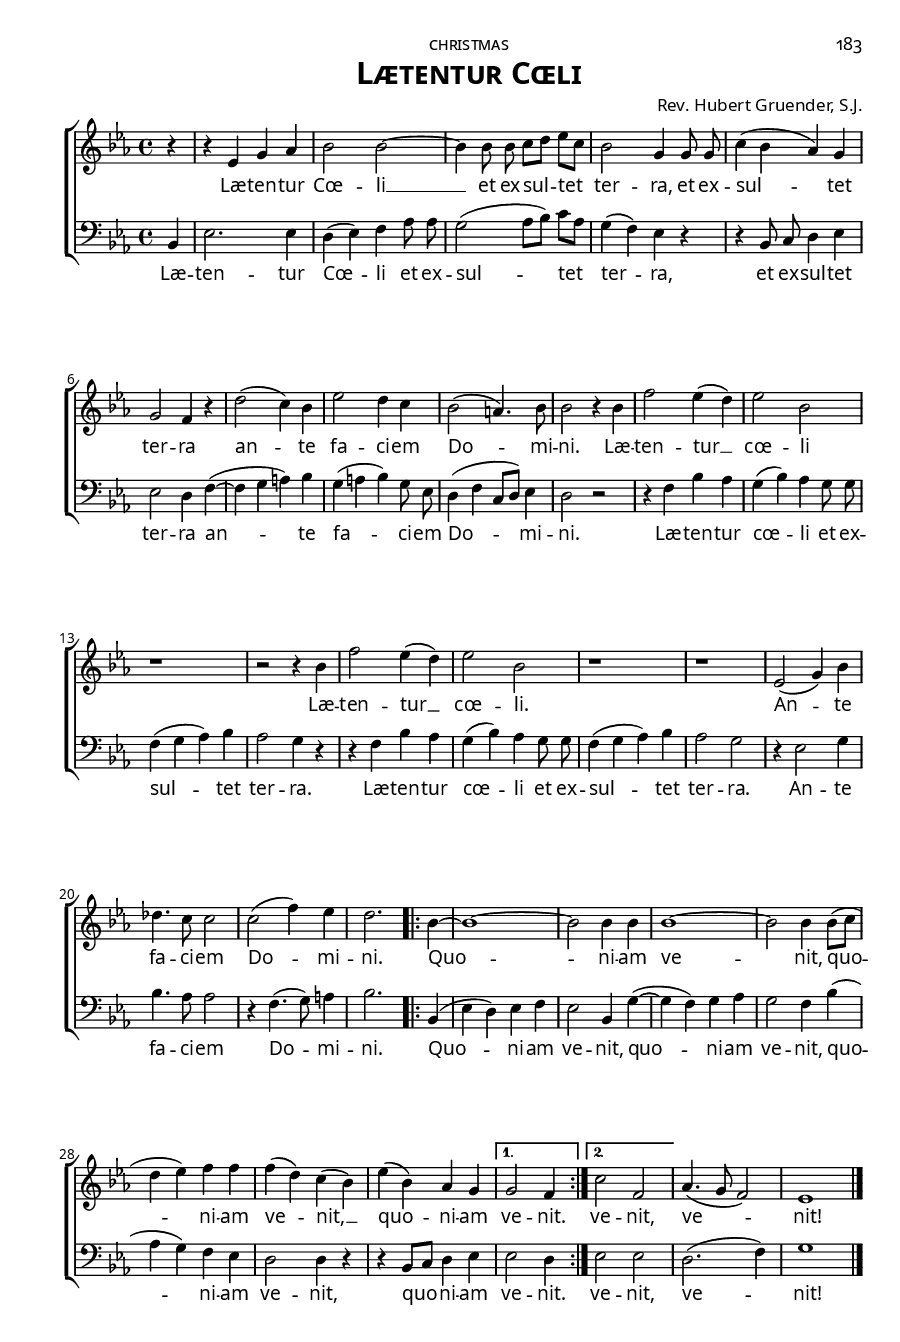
\include "util.ly"
\version "2.14.2"
#(set-global-staff-size 15) \paper{ #(define fonts (make-pango-font-tree "GoudyOlSt BT" "Garamond Premier Pro" "Garamond Premier Pro" (/ 15 20))) }
\header {
  title = \markup{\override #'(font-name . "Garamond Premier Pro Semibold"){ \abs-fontsize #15 \smallCapsOldStyle"Lætentur Cœli"}}
  composer = \markup\oldStyleNum"Rev. Hubert Gruender, S.J."
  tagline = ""
}
\paper {
  %print-all-headers = ##f
  paper-height = 9\in
  paper-width = 6\in
  indent = 0\in
  %system-system-spacing = #'((basic-distance . 10) (padding . 0))
  %system-system-spacing =
  %  #'((basic-distance . 0)
  %     (minimum-distance . 0)
  %     (padding . -0.35)
  %     (stretchability . 100))
  ragged-last-bottom = ##f
  ragged-bottom = ##f
  two-sided = ##t
  inner-margin = 0.5\in
  outer-margin = 0.25\in
  top-margin = 0.25\in
  bottom-margin = 0.25\in
  first-page-number = #183
  print-first-page-number = ##t
  headerLine = \markup{\override #'(font-name . "Garamond Premier Pro") \smallCapsOldStyle"christmas"}
  oddHeaderMarkup = \markup\fill-line{
     \override #'(font-name . "Garamond Premier Pro")\abs-fontsize #8.5
     \combine 
        \fill-line{"" \on-the-fly #print-page-number-check-first
        \oldStylePageNum""
        }
        \fill-line{\headerLine}
  }
  evenHeaderMarkup = \markup {
     \override #'(font-name . "Garamond Premier Pro")\abs-fontsize #8.5
     \combine
        \on-the-fly #print-page-number-check-first
        \oldStylePageNum""
        \fill-line{\headerLine}
  }
}
global = {
  \key ees \major
  \time 4/4
  \autoBeamOff
  \override DynamicLineSpanner #'staff-padding = #0.0
  \override DynamicLineSpanner #'Y-extent = #'(-1 . 1)
}

sopMusic = \relative c' {
  \oneVoice
  \partial 4 r4 |
  r4 ees g aes |
  bes2 bes~ |
  bes4 bes8 bes c[ d] ees[ c] |
  bes2 g4 g8 g |
  c4( bes aes) g |
  g2 f4 r |
  
  d'2( c4) bes |
  ees2 d4 c |
  bes2( a4.) bes8 |
  bes2 r4 bes |
  f'2 ees4( d) |
  ees2 bes |
  r1 |
  
  r2 r4 bes |
  f'2 ees4( d) |
  ees2 bes |
  r1 |
  r1 |
  ees,2( g4) bes |
  des4. c8 c2 |
  
  c2( f4) ees |
  \partial 2. d2. \repeat volta 2 {
    \partial 4 bes4~ |
    bes1~ |
    bes2 bes4 bes |
    bes1~ |
    bes2 bes4 bes8([ c] |
    d4 ees) f f |
    
    f( d) c4( bes) |
    ees( bes) aes g |
  }
  \alternative {
    {
      \partial 2. g2 f4 |
    }
    {
      c'2 f, |
    }
  }
  aes4.( g8 f2) |
  ees1 \bar "|."
  
}
sopWords = \lyricmode {
  Læ -- ten -- tur Cœ -- li __ et ex -- sul -- tet ter -- ra,
  et ex -- sul -- tet ter -- ra
  an -- te fa -- ci -- em Do -- mi -- ni.
  Læ -- ten -- tur __ cœ -- li
  
  Læ -- ten -- tur __ cœ -- li.
  An -- te fa -- ci -- em Do -- mi -- ni.
  Quo -- ni -- am ve -- nit,
  quo -- ni -- am ve -- nit, __
  quo -- ni -- am ve -- nit.
  
  ve -- nit, ve -- nit!
}

bassMusic = \relative c {
  \oneVoice
  \partial 4 bes4 |
  ees2. ees4 |
  d4( ees) f aes8 aes |
  g2( aes8[ bes]) c[ aes] |
  g4( f) ees r4 |
  r bes8 c d4 ees |
  ees2 d4 f(~ |
  
  f g a) bes |
  g( a bes) g8 ees |
  d4( f c8[ d]) ees4 |
  d2 r |
  r4 f bes aes |
  g( bes) aes g8 g |
  f4( g aes) bes |
  
  aes2 g4 r |
  r f bes aes |
  g( bes) aes g8 g |
  f4( g aes) bes |
  aes2 g |
  r4 ees2 g4 |
  bes4. aes8 aes2 |
  
  r4 f4.( g8) a4 |
  \partial 2. bes2. |
  \repeat volta 2 {
    \partial 4 bes,4( |
    ees4 d) ees f |
    ees2 bes4 g'4~(  |
    g f) g aes |
    g2 f4 bes( |
    aes g) f ees |
    
    d2 d4 r |
    r bes8[ c] d4 ees |    
  }
  \alternative {
    {
      \partial 2. ees2 d4
    }
    {
      ees2 ees
    }
  }
  d2.( f4) |
  g1 \bar "|."
}
bassWords = \lyricmode {
  Læ -- ten -- tur Cœ -- li et ex -- sul -- tet ter -- ra,
  et ex -- sul -- tet ter -- ra
  an -- te fa -- ci -- em Do -- mi -- ni.
  Læ -- ten -- tur cœ -- li et ex -- sul -- tet ter -- ra.
  
  Læ -- ten -- tur cœ -- li et ex -- sul -- tet ter -- ra.
  An -- te fa -- ci -- em Do -- mi -- ni.
  Quo -- ni -- am ve -- nit,
  quo -- ni -- am ve -- nit,
  quo -- ni -- am ve -- nit,
  quo -- ni -- am ve -- nit.
  
  ve -- nit, ve -- nit!
}

pianoRH = \relative c' {
  
}
pianoLH = \relative c' {
  
}

\score {
  <<
   \new ChoirStaff <<
    \new Staff = women <<
      \new Voice = "sopranos" { \global \sopMusic }
    >>
    \new Lyrics \with { alignBelowContext = #"women" } \lyricsto "sopranos" \sopWords
   \new Staff = men <<
      \clef bass
      \new Voice = "basses" { \global \bassMusic }
    >>
    %\new Lyrics \with { alignAboveContext = #"men" \override VerticalAxisGroup #'nonstaff-relatedstaff-spacing = #'((basic-distance . 1)) } \lyricsto "tenors" \tenorWords
    \new Lyrics \with { alignBelowContext = #"men" } \lyricsto "basses" \bassWords
  >>
%    \new PianoStaff << \new Staff { \new Voice { \pianoRH } } \new Staff { \clef "bass" \pianoLH } >>
  >>
  \layout {
    \context {
      \Score
      %\override SpacingSpanner #'base-shortest-duration = #(ly:make-moment 1 8)
      %\override SpacingSpanner #'common-shortest-duration = #(ly:make-moment 1 4)
    }
    \context {
      % Remove all empty staves
      % \Staff \RemoveEmptyStaves \override VerticalAxisGroup #'remove-first = ##t
    }
    \context {
      \Lyrics
      \override LyricText #'X-offset = #center-on-word
    }
  }
  
}

\score {
  \unfoldRepeats

  <<
   \new ChoirStaff <<
    \new Staff = women <<
      \new Voice = "sopranos" { \global \sopMusic }
    >>
    \new Lyrics \with { alignBelowContext = #"women" } \lyricsto "sopranos" \sopWords
   \new Staff = men <<
      \clef bass
      \new Voice = "basses" { \global \bassMusic }
    >>
    %\new Lyrics \with { alignAboveContext = #"men" \override VerticalAxisGroup #'nonstaff-relatedstaff-spacing = #'((basic-distance . 1)) } \lyricsto "tenors" \tenorWords
    \new Lyrics \with { alignBelowContext = #"men" } \lyricsto "basses" \bassWords
  >>
%    \new PianoStaff << \new Staff { \new Voice { \pianoRH } } \new Staff { \clef "bass" \pianoLH } >>
  >>
  
  \midi {
    \tempo 4 = 120
    \set Staff.midiInstrument = "flute"
  
    \context {
      \Voice
      \remove "Dynamic_performer"
    }
  }
}

